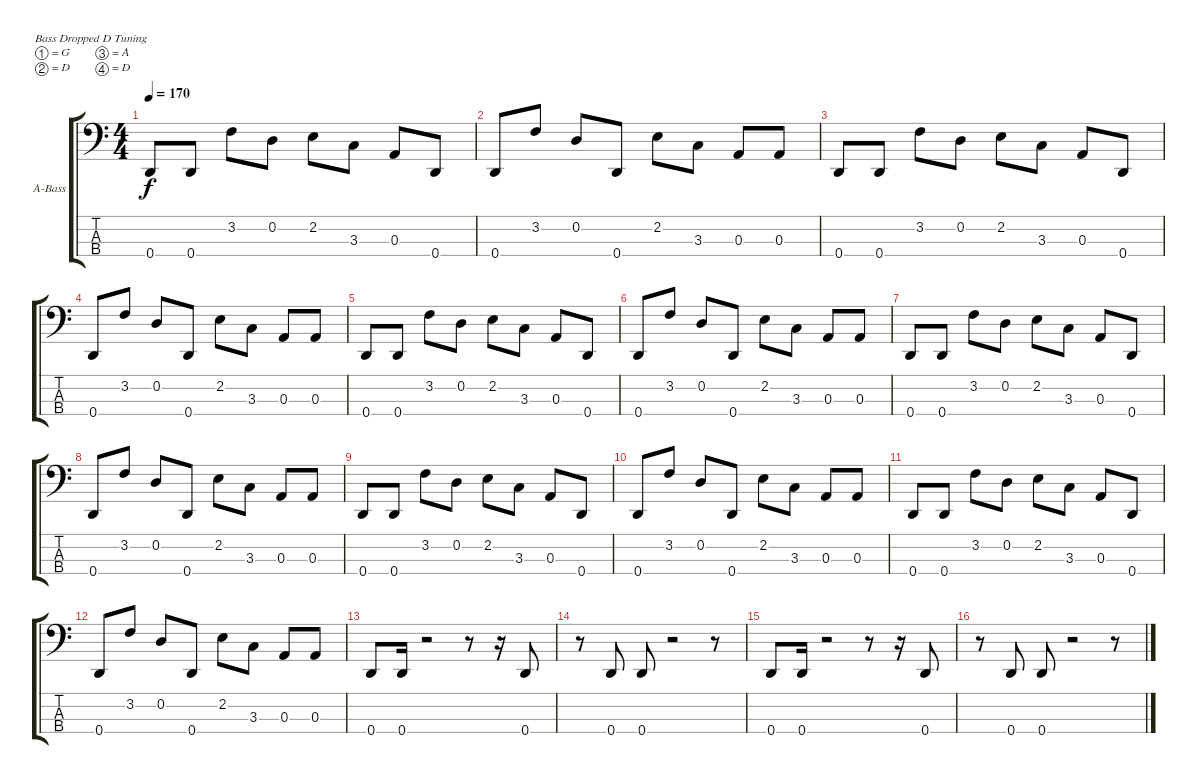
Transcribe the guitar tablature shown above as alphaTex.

\bracketExtendMode groupsimilarinstruments
\firstSystemTrackNameOrientation horizontal
\otherSystemsTrackNameOrientation horizontal
\track ("Electric Bass" "A-Bass") {instrument acousticbass}
\staff {score tabs}
\tuning (G2 D2 A1 D1)
\ts (4 4)
\tempo 170
\clef f4
\ks c
0.4.8{dy f} 0.4.8 3.2.8 0.2.8 2.2.8 3.3.8 0.3.8 0.4.8 |
0.4.8 3.2.8 0.2.8 0.4.8 2.2.8 3.3.8 0.3.8 0.3.8 |
0.4.8 0.4.8 3.2.8 0.2.8 2.2.8 3.3.8 0.3.8 0.4.8 |
0.4.8 3.2.8 0.2.8 0.4.8 2.2.8 3.3.8 0.3.8 0.3.8 |
0.4.8 0.4.8 3.2.8 0.2.8 2.2.8 3.3.8 0.3.8 0.4.8 |
0.4.8 3.2.8 0.2.8 0.4.8 2.2.8 3.3.8 0.3.8 0.3.8 |
0.4.8 0.4.8 3.2.8 0.2.8 2.2.8 3.3.8 0.3.8 0.4.8 |
0.4.8 3.2.8 0.2.8 0.4.8 2.2.8 3.3.8 0.3.8 0.3.8 |
0.4.8 0.4.8 3.2.8 0.2.8 2.2.8 3.3.8 0.3.8 0.4.8 |
0.4.8 3.2.8 0.2.8 0.4.8 2.2.8 3.3.8 0.3.8 0.3.8 |
0.4.8 0.4.8 3.2.8 0.2.8 2.2.8 3.3.8 0.3.8 0.4.8 |
0.4.8 3.2.8 0.2.8 0.4.8 2.2.8 3.3.8 0.3.8 0.3.8 |
0.4.8 0.4.16 r.2 r.8 r.16 0.4.8 |
r.8 0.4.8 0.4.8 r.2 r.8 |
0.4.8 0.4.16 r.2 r.8 r.16 0.4.8 |
r.8 0.4.8 0.4.8 r.2 r.8
